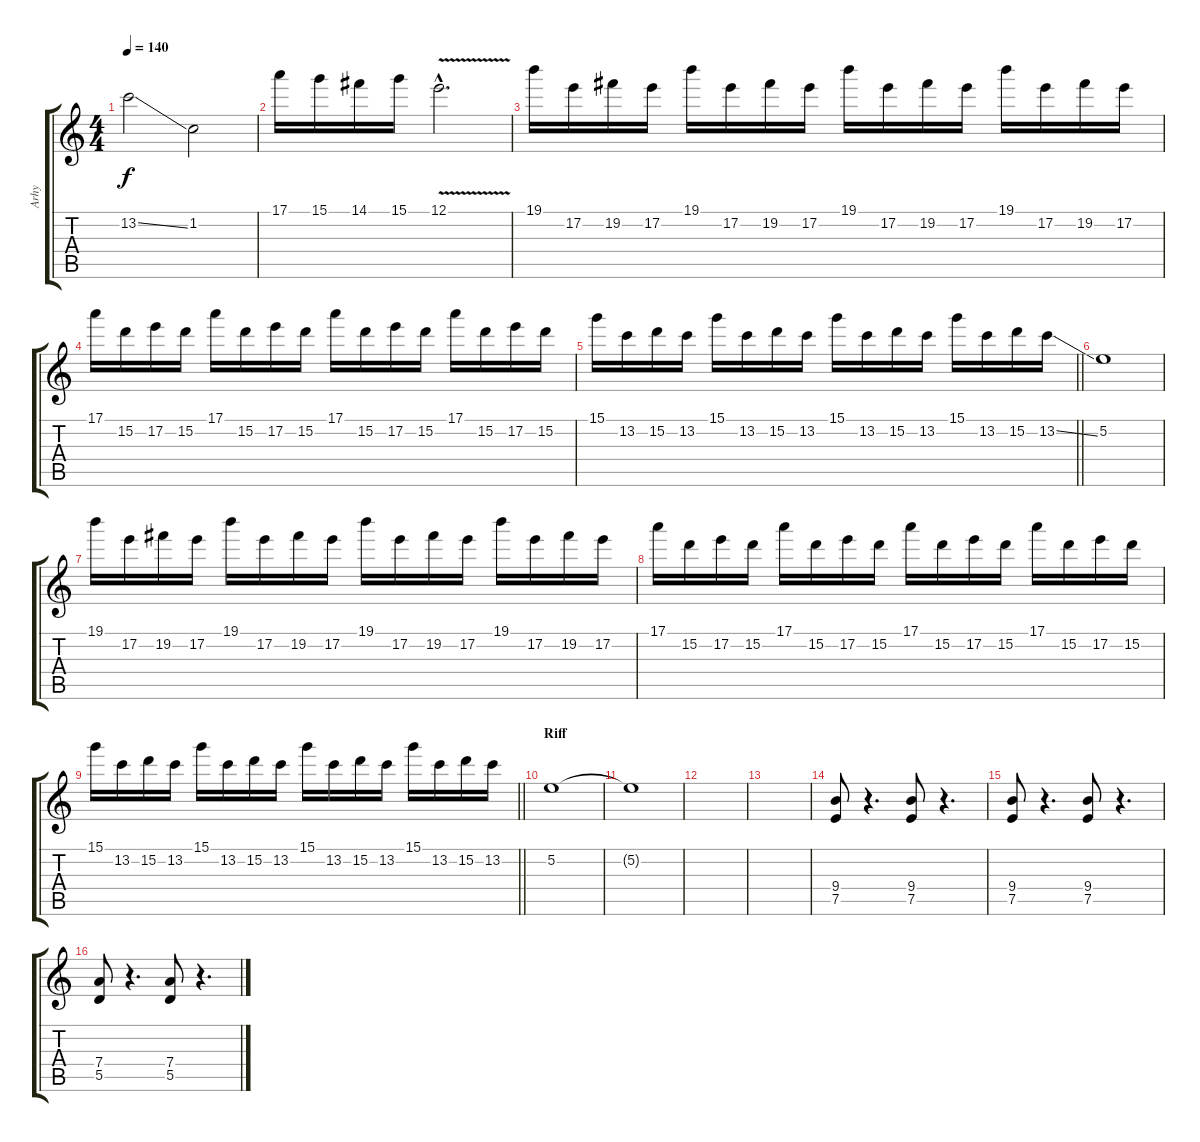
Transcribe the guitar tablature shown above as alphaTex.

\track ("Arhy" "Arhy") {instrument distortionguitar}
\staff {score tabs}
\tuning (E4 B3 G3 D3 A2 E2) {hide}
\ts (4 4)
\tempo 140
\clef g2
\ks c
13.2{ss}.2{dy f} 1.2.2 |
17.1.16 15.1.16 14.1.16 15.1.16 12.1{v hac}.2{d} |
19.1.16 17.2.16 19.2.16 17.2.16 19.1.16 17.2.16 19.2.16 17.2.16 19.1.16 17.2.16 19.2.16 17.2.16 19.1.16 17.2.16 19.2.16 17.2.16 |
17.1.16 15.2.16 17.2.16 15.2.16 17.1.16 15.2.16 17.2.16 15.2.16 17.1.16 15.2.16 17.2.16 15.2.16 17.1.16 15.2.16 17.2.16 15.2.16 |
\barLineRight lightlight
15.1.16 13.2.16 15.2.16 13.2.16 15.1.16 13.2.16 15.2.16 13.2.16 15.1.16 13.2.16 15.2.16 13.2.16 15.1.16 13.2.16 15.2.16 13.2{ss}.16 |
5.2.1 |
19.1.16 17.2.16 19.2.16 17.2.16 19.1.16 17.2.16 19.2.16 17.2.16 19.1.16 17.2.16 19.2.16 17.2.16 19.1.16 17.2.16 19.2.16 17.2.16 |
17.1.16 15.2.16 17.2.16 15.2.16 17.1.16 15.2.16 17.2.16 15.2.16 17.1.16 15.2.16 17.2.16 15.2.16 17.1.16 15.2.16 17.2.16 15.2.16 |
\barLineRight lightlight
15.1.16 13.2.16 15.2.16 13.2.16 15.1.16 13.2.16 15.2.16 13.2.16 15.1.16 13.2.16 15.2.16 13.2.16 15.1.16 13.2.16 15.2.16 13.2.16 |
\section ("" "Riff")
5.2.1 |
5.2{t}.1 |
|
|
(9.4 7.5).8 r.4{d} (9.4 7.5).8 r.4{d} |
(9.4 7.5).8 r.4{d} (9.4 7.5).8 r.4{d} |
(7.4 5.5).8 r.4{d} (7.4 5.5).8 r.4{d}
